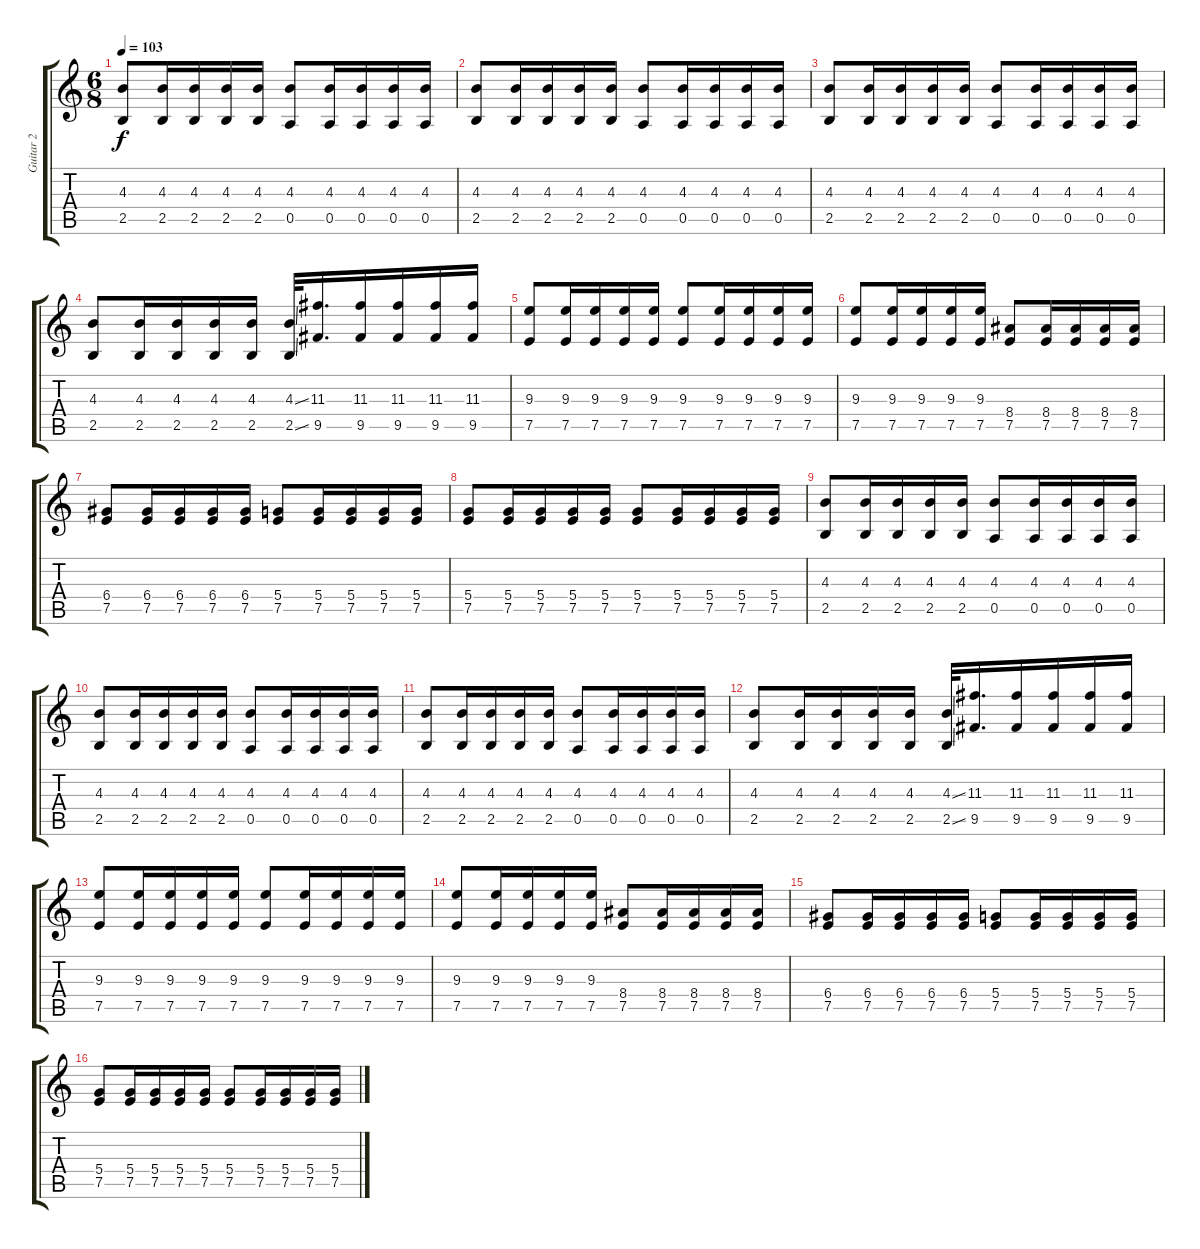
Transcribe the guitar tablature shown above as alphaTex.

\track ("Guitar 2" "Guitar 2") {instrument distortionguitar}
\staff {score tabs}
\tuning (E4 B3 G3 D3 A2 E2) {hide}
\ts (6 8)
\tempo 103
\clef g2
\ks c
(4.3 2.5).8{dy f} (4.3 2.5).16 (4.3 2.5).16 (4.3 2.5).16 (4.3 2.5).16 (4.3 0.5).8 (4.3 0.5).16 (4.3 0.5).16 (4.3 0.5).16 (4.3 0.5).16 |
(4.3 2.5).8 (4.3 2.5).16 (4.3 2.5).16 (4.3 2.5).16 (4.3 2.5).16 (4.3 0.5).8 (4.3 0.5).16 (4.3 0.5).16 (4.3 0.5).16 (4.3 0.5).16 |
(4.3 2.5).8 (4.3 2.5).16 (4.3 2.5).16 (4.3 2.5).16 (4.3 2.5).16 (4.3 0.5).8 (4.3 0.5).16 (4.3 0.5).16 (4.3 0.5).16 (4.3 0.5).16 |
(4.3 2.5).8 (4.3 2.5).16 (4.3 2.5).16 (4.3 2.5).16 (4.3 2.5).16 (4.3{ss} 2.5{ss}).32 (11.3 9.5).16{d} (11.3 9.5).16 (11.3 9.5).16 (11.3 9.5).16 (11.3 9.5).16 |
(9.3 7.5).8 (9.3 7.5).16 (9.3 7.5).16 (9.3 7.5).16 (9.3 7.5).16 (9.3 7.5).8 (9.3 7.5).16 (9.3 7.5).16 (9.3 7.5).16 (9.3 7.5).16 |
(9.3 7.5).8 (9.3 7.5).16 (9.3 7.5).16 (9.3 7.5).16 (9.3 7.5).16 (8.4 7.5).8 (8.4 7.5).16 (8.4 7.5).16 (8.4 7.5).16 (8.4 7.5).16 |
(6.4 7.5).8 (6.4 7.5).16 (6.4 7.5).16 (6.4 7.5).16 (6.4 7.5).16 (5.4 7.5).8 (5.4 7.5).16 (5.4 7.5).16 (5.4 7.5).16 (5.4 7.5).16 |
(5.4 7.5).8 (5.4 7.5).16 (5.4 7.5).16 (5.4 7.5).16 (5.4 7.5).16 (5.4 7.5).8 (5.4 7.5).16 (5.4 7.5).16 (5.4 7.5).16 (5.4 7.5).16 |
(4.3 2.5).8 (4.3 2.5).16 (4.3 2.5).16 (4.3 2.5).16 (4.3 2.5).16 (4.3 0.5).8 (4.3 0.5).16 (4.3 0.5).16 (4.3 0.5).16 (4.3 0.5).16 |
(4.3 2.5).8 (4.3 2.5).16 (4.3 2.5).16 (4.3 2.5).16 (4.3 2.5).16 (4.3 0.5).8 (4.3 0.5).16 (4.3 0.5).16 (4.3 0.5).16 (4.3 0.5).16 |
(4.3 2.5).8 (4.3 2.5).16 (4.3 2.5).16 (4.3 2.5).16 (4.3 2.5).16 (4.3 0.5).8 (4.3 0.5).16 (4.3 0.5).16 (4.3 0.5).16 (4.3 0.5).16 |
(4.3 2.5).8 (4.3 2.5).16 (4.3 2.5).16 (4.3 2.5).16 (4.3 2.5).16 (4.3{ss} 2.5{ss}).32 (11.3 9.5).16{d} (11.3 9.5).16 (11.3 9.5).16 (11.3 9.5).16 (11.3 9.5).16 |
(9.3 7.5).8 (9.3 7.5).16 (9.3 7.5).16 (9.3 7.5).16 (9.3 7.5).16 (9.3 7.5).8 (9.3 7.5).16 (9.3 7.5).16 (9.3 7.5).16 (9.3 7.5).16 |
(9.3 7.5).8 (9.3 7.5).16 (9.3 7.5).16 (9.3 7.5).16 (9.3 7.5).16 (8.4 7.5).8 (8.4 7.5).16 (8.4 7.5).16 (8.4 7.5).16 (8.4 7.5).16 |
(6.4 7.5).8 (6.4 7.5).16 (6.4 7.5).16 (6.4 7.5).16 (6.4 7.5).16 (5.4 7.5).8 (5.4 7.5).16 (5.4 7.5).16 (5.4 7.5).16 (5.4 7.5).16 |
(5.4 7.5).8 (5.4 7.5).16 (5.4 7.5).16 (5.4 7.5).16 (5.4 7.5).16 (5.4 7.5).8 (5.4 7.5).16 (5.4 7.5).16 (5.4 7.5).16 (5.4 7.5).16
